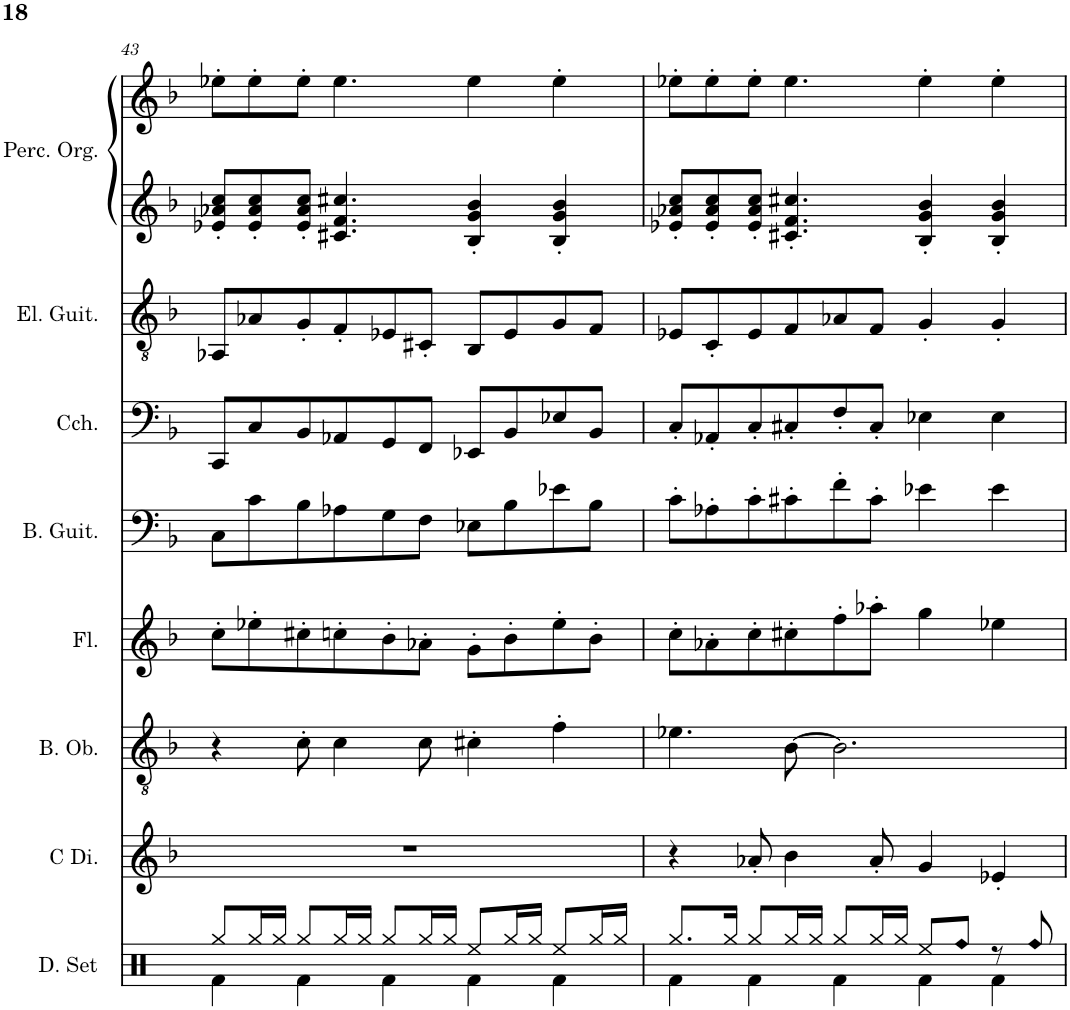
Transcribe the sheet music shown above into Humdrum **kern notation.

**kern	**kern	**kern	**kern	**kern	**kern	**kern	**kern	**kern
*part8	*part7	*part6	*part5	*part4	*part3	*part2	*part1	*part1
*staff9	*staff8	*staff7	*staff6	*staff5	*staff4	*staff3	*staff2	*staff1
*I"Drumset, Drums	*I"C Dizi, Back	*I"Bass Oboe, Vocal	*I"Flute, Fluite	*I"Bass Guitar, Bass2	*I"Clavichord, Bass1	*I"Electric Guitar, Dist. Guitar	*I"Percussive Organ, Organ	*
*I'D. Set	*I'C Di.	*I'B. Ob.	*I'Fl.	*I'B. Guit.	*I'Cch.	*I'El. Guit.	*I'Perc. Org.	*
!!LO:PB:g=z
*clefX	*clefG2	*clefGv2	*clefG2	*clefF4	*clefF4	*clefGv2	*clefG2	*clefG2
*	*Trd-7c-12	*	*	*Trd7c12	*	*	*	*
*k[]	*k[b-]	*k[b-]	*k[b-]	*k[b-]	*k[b-]	*k[b-]	*k[b-]	*k[b-]
*M5/4	*M5/4	*M5/4	*M5/4	*M5/4	*M5/4	*M5/4	*M5/4	*M5/4
=43	=43	=43	=43	=43	=43	=43	=43	=43
*^	*	*	*	*	*	*	*	*
8Rgg/L	4Rf\	4%5r	4r	8cc'\L	8C\L	8CC/L	8AA-X/L	8e-X/' 8a-X/' 8cc/'L	8ee-X'\L
16Rgg/L	.	.	.	8ee-X'\	8c\	8C/	8A-X/	8e-/' 8a-/' 8cc/'	8ee-'\
16Rgg/JJ	.	.	.	.	.	.	.	.	.
8Rgg/L	4Rf\	.	8c'\	8cc#X'\	8B-\	8BB-/	8G'/	8e-/' 8a-/' 8cc/'J	8ee-'\J
16Rgg/L	.	.	4c\	8ccn'\	8A-X\	8AA-X/	8F'/	4.c#X/ 4.f/ 4.cc#X/	4.ee-\
16Rgg/JJ	.	.	.	.	.	.	.	.	.
8Rgg/L	4Rf\	.	.	8b-'\	8G\	8GG/	8E-X/	.	.
16Rgg/L	.	.	8c\	8a-X'\J	8F\J	8FF/J	8C#X'/J	.	.
16Rgg/JJ	.	.	.	.	.	.	.	.	.
8Ree/L	4Rf\	.	4c#X'\	8g'\L	8E-X\L	8EE-X/L	8BB-/L	4B-/' 4g/' 4b-/'	4ee-\
16Rgg/L	.	.	.	8b-'\	8B-\	8BB-/	8E-/	.	.
16Rgg/JJ	.	.	.	.	.	.	.	.	.
8Ree/L	4Rf\	.	4f'\	8ee-'\	8e-X\	8E-X/	8G/	4B-/' 4g/' 4b-/'	4ee-'\
16Rgg/L	.	.	.	8b-'\J	8B-\J	8BB-/J	8F/J	.	.
16Rgg/JJ	.	.	.	.	.	.	.	.	.
=44	=44	=44	=44	=44	=44	=44	=44	=44	=44
8.Rgg/L	4Rf\	4r	4.e-X\	8cc'\L	8c'\L	8C'/L	8E-X/L	8e-X/' 8a-X/' 8cc/'L	8ee-X'\L
.	.	.	.	8a-X'\	8A-X'\	8AA-X'/	8C'/	8e-/' 8a-/' 8cc/'	8ee-'\
16Rgg/Jk	.	.	.	.	.	.	.	.	.
8Rgg/L	4Rf\	8a-X'/	.	8cc'\	8c'\	8C'/	8E-/	8e-/' 8a-/' 8cc/'J	8ee-'\J
16Rgg/L	.	4b-\	[8B-\	8cc#X'\	8c#X'\	8C#X'/	8F/	4.c#X/' 4.f/' 4.cc#X/'	4.ee-\
16Rgg/JJ	.	.	.	.	.	.	.	.	.
8Rgg/L	4Rf\	.	2.B-\]	8ff'\	8f'\	8F'/	8A-X/	.	.
16Rgg/L	.	8a-'/	.	8aa-X'\J	8c#'\J	8C#'/J	8F/J	.	.
16Rgg/JJ	.	.	.	.	.	.	.	.	.
8Ree/L	4Rf\	4g/	.	4gg\	4e-X\	4E-X\	4G'/	4B-/' 4g/' 4b-/'	4ee-'\
!LO:N:head=diamond	!	!	!	!	!	!	!	!	!
8Rff/J	.	.	.	.	.	.	.	.	.
8r	4Rf\	4e-X'/	.	4ee-X\	4e-\	4E-\	4G'/	4B-/' 4g/' 4b-/'	4ee-'\
!LO:N:head=diamond	!	!	!	!	!	!	!	!	!
8Rff/	.	.	.	.	.	.	.	.	.
*v	*v	*	*	*	*	*	*	*	*
=	=	=	=	=	=	=	=	=
*-	*-	*-	*-	*-	*-	*-	*-	*-
